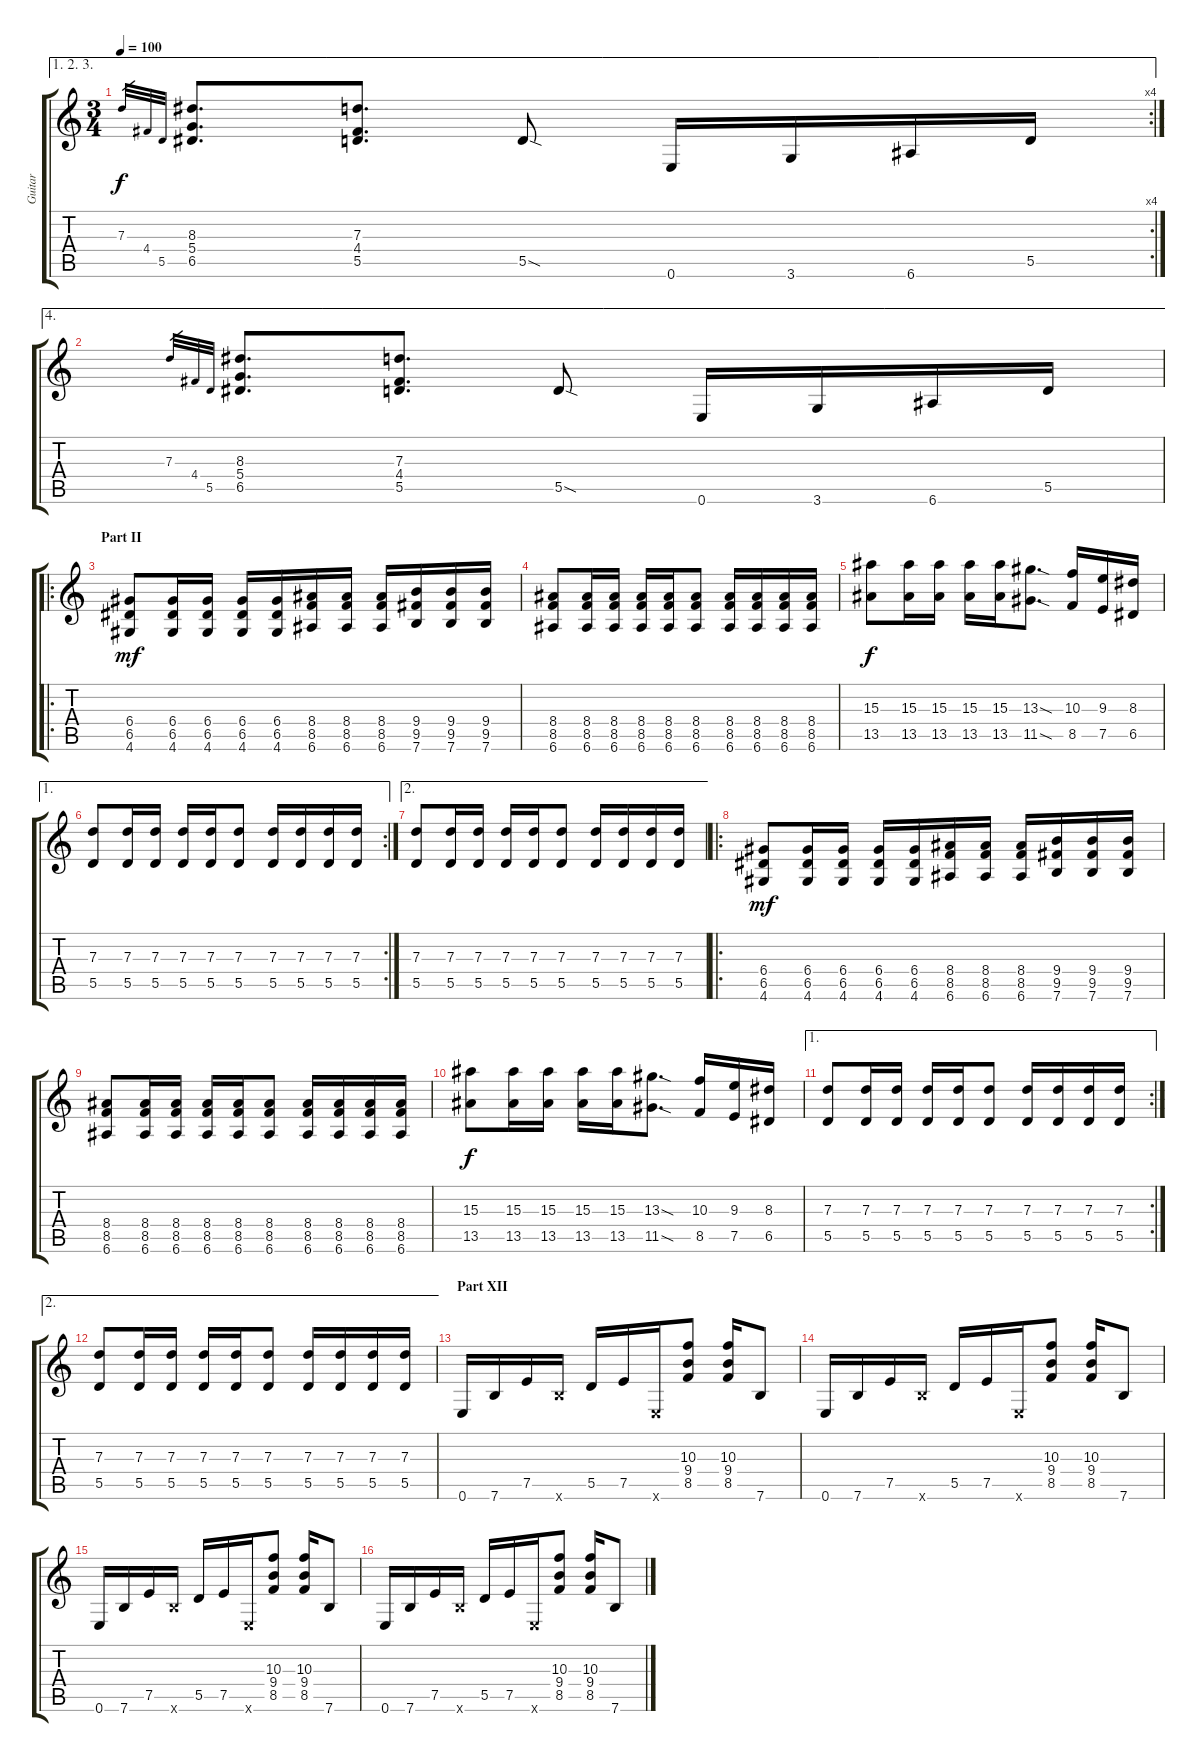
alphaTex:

\track ("Guitar" "Guitar") {instrument distortionguitar}
\staff {score tabs}
\tuning (E4 B3 G3 D3 A2 E2) {hide}
\ae (1 2 3)
\rc 4
\ts (3 4)
\tempo 100
\clef g2
\ks c
7.3.32{gr dy f} 4.4.32{gr} 5.5.32{gr} (8.3 5.4 6.5).8{d} (7.3 4.4 5.5).8{d} 5.5{sod}.8 0.6.16 3.6.16 6.6.16 5.5.16 |
\ae 4
7.3.32{gr} 4.4.32{gr} 5.5.32{gr} (8.3 5.4 6.5).8{d} (7.3 4.4 5.5).8{d} 5.5{sod}.8 0.6.16 3.6.16 6.6.16 5.5.16 |
\ro
\section ("" "Part II")
(6.4 6.5 4.6).8{dy mf} (6.4 6.5 4.6).16 (6.4 6.5 4.6).16 (6.4 6.5 4.6).16 (6.4 6.5 4.6).16 (8.4 8.5 6.6).16 (8.4 8.5 6.6).16 (8.4 8.5 6.6).16 (9.4 9.5 7.6).16 (9.4 9.5 7.6).16 (9.4 9.5 7.6).16 |
(8.4 8.5 6.6).8 (8.4 8.5 6.6).16 (8.4 8.5 6.6).16 (8.4 8.5 6.6).16 (8.4 8.5 6.6).16 (8.4 8.5 6.6).8 (8.4 8.5 6.6).16 (8.4 8.5 6.6).16 (8.4 8.5 6.6).16 (8.4 8.5 6.6).16 |
(15.3 13.5).8{dy f} (15.3 13.5).16 (15.3 13.5).16 (15.3 13.5).16 (15.3 13.5).16 (13.3{sod} 11.5{sod}).8{d} (10.3 8.5).16 (9.3 7.5).16 (8.3 6.5).16 |
\ae 1
\rc 2
(7.3 5.5).8 (7.3 5.5).16 (7.3 5.5).16 (7.3 5.5).16 (7.3 5.5).16 (7.3 5.5).8 (7.3 5.5).16 (7.3 5.5).16 (7.3 5.5).16 (7.3 5.5).16 |
\ae 2
(7.3 5.5).8 (7.3 5.5).16 (7.3 5.5).16 (7.3 5.5).16 (7.3 5.5).16 (7.3 5.5).8 (7.3 5.5).16 (7.3 5.5).16 (7.3 5.5).16 (7.3 5.5).16 |
\ro
(6.4 6.5 4.6).8{dy mf} (6.4 6.5 4.6).16 (6.4 6.5 4.6).16 (6.4 6.5 4.6).16 (6.4 6.5 4.6).16 (8.4 8.5 6.6).16 (8.4 8.5 6.6).16 (8.4 8.5 6.6).16 (9.4 9.5 7.6).16 (9.4 9.5 7.6).16 (9.4 9.5 7.6).16 |
(8.4 8.5 6.6).8 (8.4 8.5 6.6).16 (8.4 8.5 6.6).16 (8.4 8.5 6.6).16 (8.4 8.5 6.6).16 (8.4 8.5 6.6).8 (8.4 8.5 6.6).16 (8.4 8.5 6.6).16 (8.4 8.5 6.6).16 (8.4 8.5 6.6).16 |
(15.3 13.5).8{dy f} (15.3 13.5).16 (15.3 13.5).16 (15.3 13.5).16 (15.3 13.5).16 (13.3{sod} 11.5{sod}).8{d} (10.3 8.5).16 (9.3 7.5).16 (8.3 6.5).16 |
\ae 1
\rc 2
(7.3 5.5).8 (7.3 5.5).16 (7.3 5.5).16 (7.3 5.5).16 (7.3 5.5).16 (7.3 5.5).8 (7.3 5.5).16 (7.3 5.5).16 (7.3 5.5).16 (7.3 5.5).16 |
\ae 2
(7.3 5.5).8 (7.3 5.5).16 (7.3 5.5).16 (7.3 5.5).16 (7.3 5.5).16 (7.3 5.5).8 (7.3 5.5).16 (7.3 5.5).16 (7.3 5.5).16 (7.3 5.5).16 |
\section ("" "Part XII")
0.6.16 7.6.16 7.5.16 7.6{x}.16 5.5.16 7.5.16 0.6{x}.16 (10.3 9.4 8.5).8 (10.3 9.4 8.5).16 7.6.8 |
0.6.16 7.6.16 7.5.16 7.6{x}.16 5.5.16 7.5.16 0.6{x}.16 (10.3 9.4 8.5).8 (10.3 9.4 8.5).16 7.6.8 |
0.6.16 7.6.16 7.5.16 7.6{x}.16 5.5.16 7.5.16 0.6{x}.16 (10.3 9.4 8.5).8 (10.3 9.4 8.5).16 7.6.8 |
0.6.16 7.6.16 7.5.16 7.6{x}.16 5.5.16 7.5.16 0.6{x}.16 (10.3 9.4 8.5).8 (10.3 9.4 8.5).16 7.6.8
